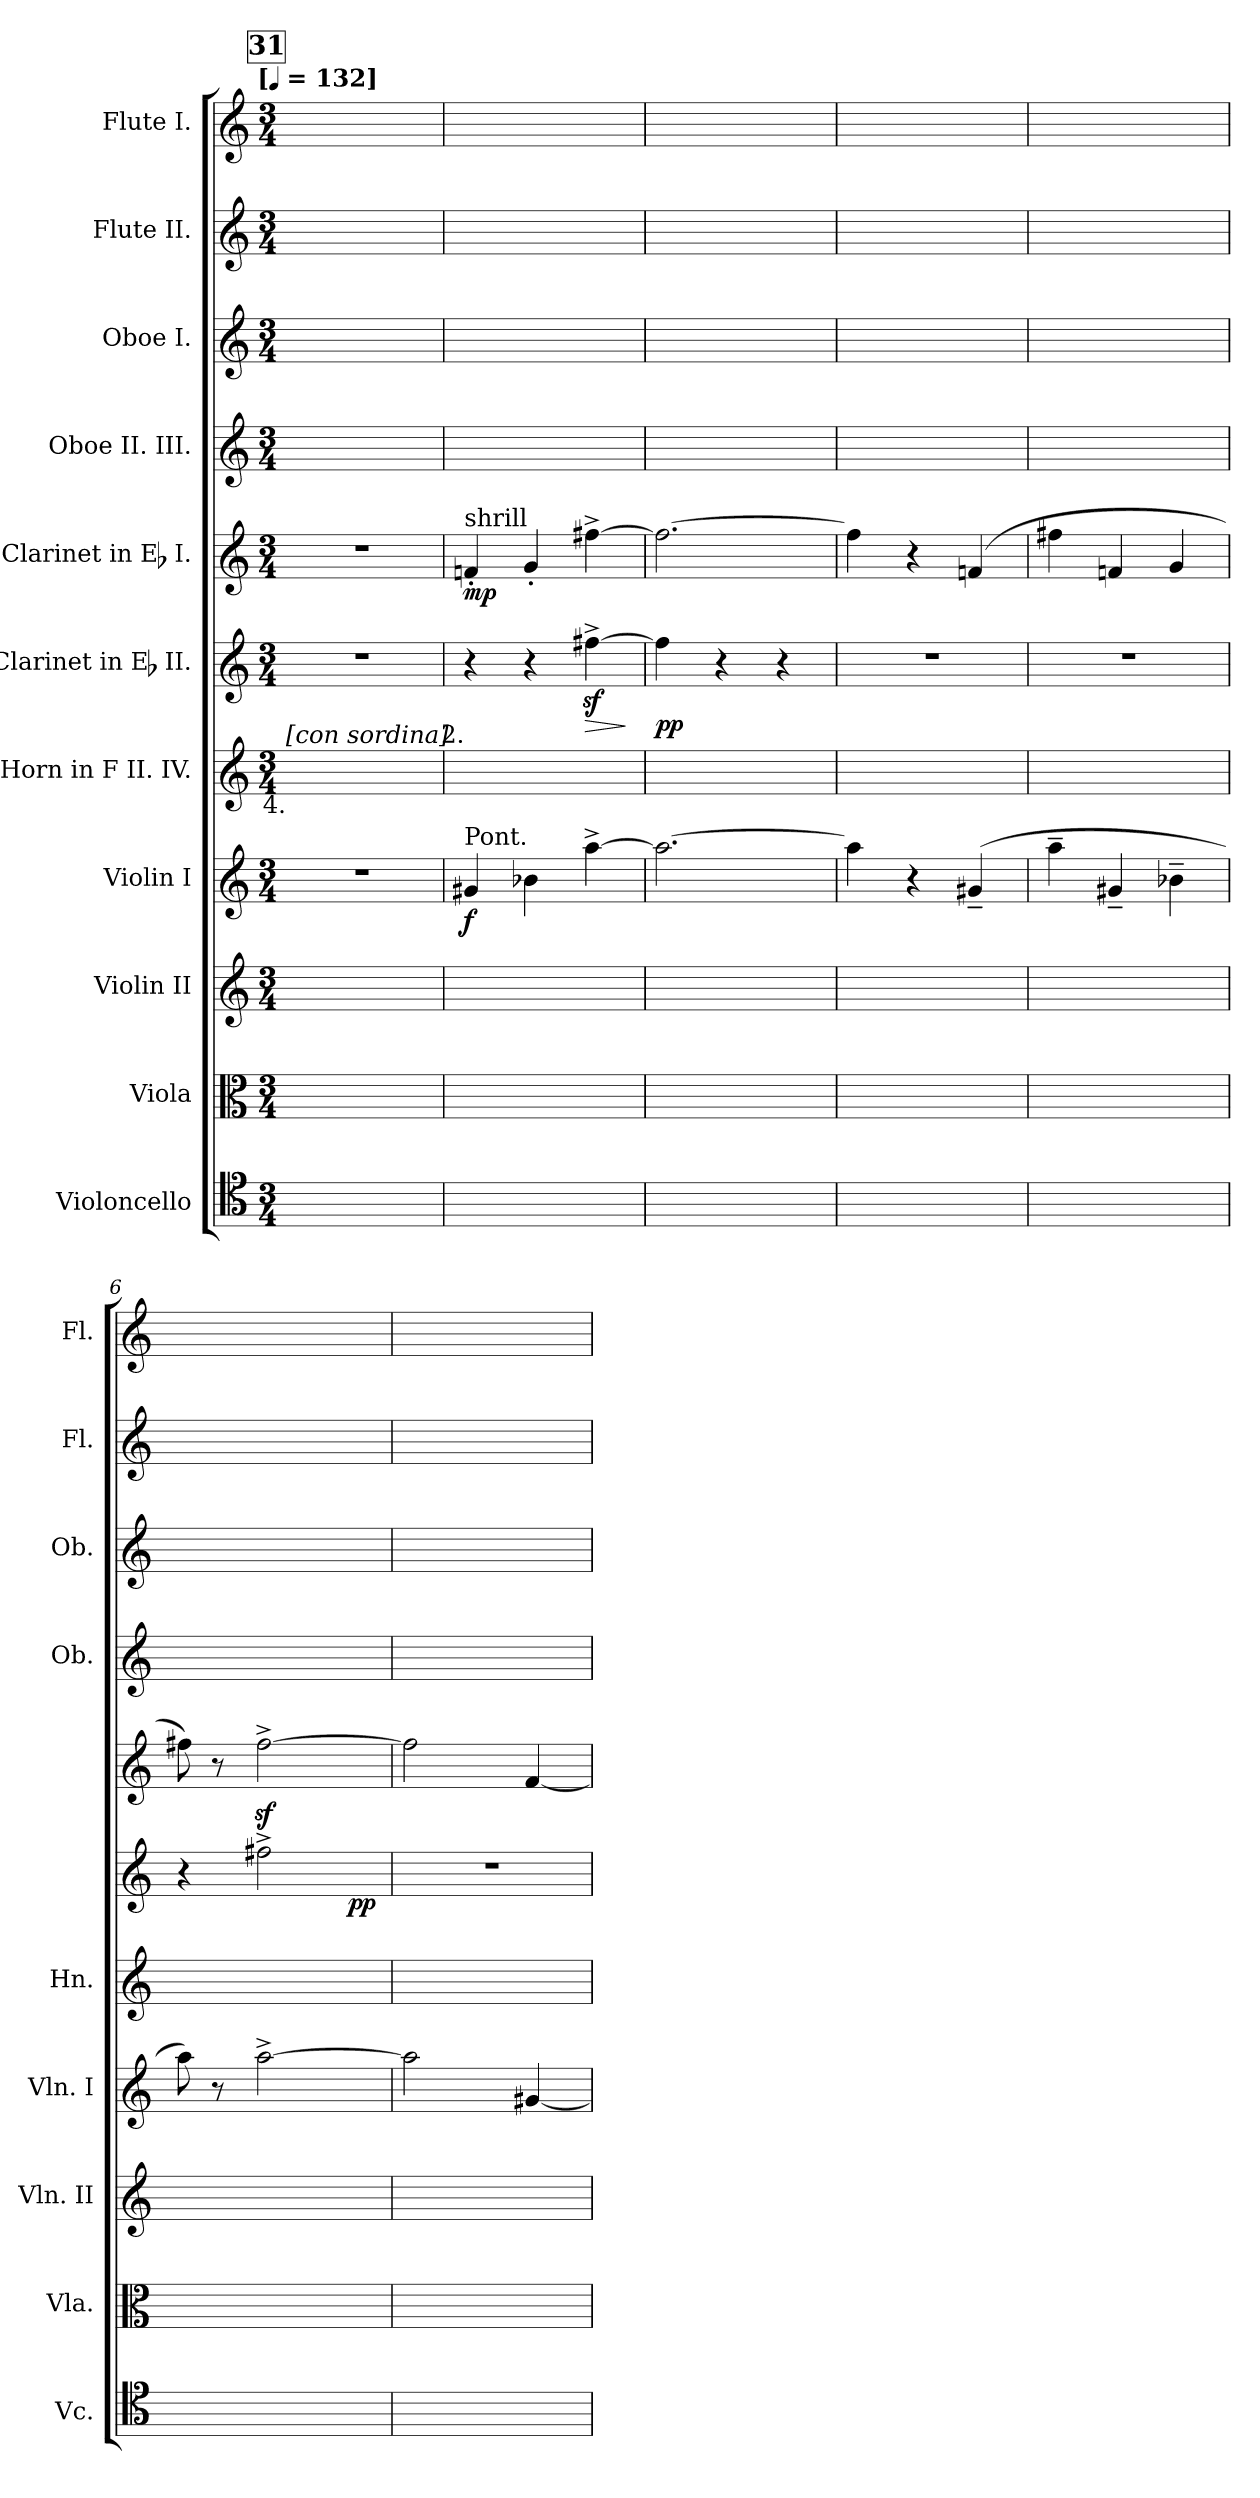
**kern	**kern	**kern	**kern	**dynam	**kern	**kern	**dynam	**kern	**dynam	**kern	**kern	**kern	**kern
*part11	*part10	*part9	*part8	*part8	*part7	*part6	*part6	*part5	*part5	*part4	*part3	*part2	*part1
*staff11	*staff10	*staff9	*staff8	*staff8	*staff7	*staff6	*staff6	*staff5	*staff5	*staff4	*staff3	*staff2	*staff1
*I"Violoncello	*I"Viola	*I"Violin II	*I"Violin I	*	*I"Horn in F II. IV.	*I"Clarinet in Eb II.	*	*I"Clarinet in Eb I.	*	*I"Oboe II. III.	*I"Oboe I.	*I"Flute II.	*I"Flute I.
*I'Vc.	*I'Vla.	*I'Vln. II	*I'Vln. I	*	*I'Hn.	*	*	*	*	*I'Ob.	*I'Ob.	*I'Fl.	*I'Fl.
*clefC4	*clefC3	*clefG2	*clefG2	*	*clefG2	*clefG2	*	*clefG2	*	*clefG2	*clefG2	*clefG2	*clefG2
*	*	*	*	*	*ITrd4c7	*ITrd-2c-3	*	*ITrd-2c-3	*	*	*	*	*
*k[]	*k[]	*k[]	*k[]	*	*k[b-]	*k[b-e-a-]	*	*k[b-e-a-]	*	*k[]	*k[]	*k[]	*k[]
!!LO:TX:omd:t=[[quarter] = 132]
*M3/4	*M3/4	*M3/4	*M3/4	*	*M3/4	*M3/4	*	*M3/4	*	*M3/4	*M3/4	*M3/4	*M3/4
*MM132	*MM132	*MM132	*MM132	*	*MM132	*MM132	*	*MM132	*	*MM132	*MM132	*MM132	*MM132
!!LO:REH:place=s1:t=31
=1	=1	=1	=1	=1	=1	=1	=1	=1	=1	=1	=1	=1	=1
!	!	!	!	!	!LO:TX:a:t=[con sordina]	!	!	!	!	!	!	!	!
!	!	!	!	!	!LO:TX:b:rj:t=4.	!	!	!	!	!	!	!	!
!LO:N:vis=4.	!LO:N:vis=4.	!LO:N:vis=4.	!	!	!	!	!	!	!	!	!	!LO:N:vis=4.	!
16%3ryy	16%3ryy	16%3ryy	4%3r	.	2.ryy	4%3r	.	4%3r	.	2.ryy	4%3ryy	16%3ryy	4%3ryy
!LO:N:vis=4.	!LO:N:vis=4.	!LO:N:vis=4.	!	!	!	!	!	!	!	!	!	!LO:N:vis=4.	!
16%3ryy	16%3ryy	16%3ryy	.	.	.	.	.	.	.	.	.	16%3ryy	.
!LO:N:vis=4.	!LO:N:vis=4.	!LO:N:vis=4.	!	!	!	!	!	!	!	!	!	!LO:N:vis=4.	!
16%3ryy	16%3ryy	16%3ryy	.	.	.	.	.	.	.	.	.	16%3ryy	.
!LO:N:vis=4.	!LO:N:vis=4.	!LO:N:vis=4.	!	!	!	!	!	!	!	!	!	!LO:N:vis=4.	!
16%3ryy	16%3ryy	16%3ryy	.	.	.	.	.	.	.	.	.	16%3ryy	.
=2	=2	=2	=2	=2	=2	=2	=2	=2	=2	=2	=2	=2	=2
!	!	!	!	!	!	!	!	!LO:TX:a:t=shrill	!	!	!	!	!
!	!	!	!	!	!LO:TX:a:rj:t=2.	!	!	!	!	!	!	!	!
!	!	!	!LO:TX:a:t=Pont.	!	!	!	!	!	!	!	!	!	!
!LO:N:vis=4.	!LO:N:vis=4.	!LO:N:vis=4.	!	!	!	!	!	!	!	!	!LO:N:vis=4.	!	!LO:N:vis=4.
16%3ryy	16%3ryy	16%3ryy	4g#X	f	2.ryy	4r	.	4a-X'	mp	4%3ryy	16%3ryy	4%3ryy	16%3ryy
!LO:N:vis=4.	!LO:N:vis=4.	!LO:N:vis=4.	!	!	!	!	!	!	!	!	!LO:N:vis=4.	!	!LO:N:vis=4.
16%3ryy	16%3ryy	16%3ryy	.	.	.	.	.	.	.	.	16%3ryy	.	16%3ryy
.	.	.	4b-X	.	.	4r	.	4b-'	.	.	.	.	.
!LO:N:vis=4.	!LO:N:vis=4.	!LO:N:vis=4.	!	!	!	!	!	!	!	!	!LO:N:vis=4.	!	!LO:N:vis=4.
16%3ryy	16%3ryy	16%3ryy	.	.	.	.	.	.	.	.	16%3ryy	.	16%3ryy
!	!	!	!	!	!	!	!LO:HP:b	!	!	!	!	!	!
.	.	.	[4aa^	.	.	[4aanz^	>	[4aan^	.	.	.	.	.
!LO:N:vis=4.	!LO:N:vis=4.	!LO:N:vis=4.	!	!	!	!	!	!	!	!	!LO:N:vis=4.	!	!LO:N:vis=4.
16%3ryy	16%3ryy	16%3ryy	.	.	.	.	.	.	.	.	16%3ryy	.	16%3ryy
.	.	.	.	.	.	.	]	.	.	.	.	.	.
=3	=3	=3	=3	=3	=3	=3	=3	=3	=3	=3	=3	=3	=3
!LO:N:vis=4.	!LO:N:vis=4.	!LO:N:vis=4.	!	!	!	!	!	!	!	!	!	!LO:N:vis=4.	!
16%3ryy	16%3ryy	16%3ryy	2.aa_	.	2.ryy	4aa]	pp	2.aa_	.	2.ryy	4%3ryy	16%3ryy	4%3ryy
!LO:N:vis=4.	!LO:N:vis=4.	!LO:N:vis=4.	!	!	!	!	!	!	!	!	!	!LO:N:vis=4.	!
16%3ryy	16%3ryy	16%3ryy	.	.	.	.	.	.	.	.	.	16%3ryy	.
.	.	.	.	.	.	4r	.	.	.	.	.	.	.
!LO:N:vis=4.	!LO:N:vis=4.	!LO:N:vis=4.	!	!	!	!	!	!	!	!	!	!LO:N:vis=4.	!
16%3ryy	16%3ryy	16%3ryy	.	.	.	.	.	.	.	.	.	16%3ryy	.
.	.	.	.	.	.	4r	.	.	.	.	.	.	.
!LO:N:vis=4.	!LO:N:vis=4.	!LO:N:vis=4.	!	!	!	!	!	!	!	!	!	!LO:N:vis=4.	!
16%3ryy	16%3ryy	16%3ryy	.	.	.	.	.	.	.	.	.	16%3ryy	.
=4	=4	=4	=4	=4	=4	=4	=4	=4	=4	=4	=4	=4	=4
!LO:N:vis=4.	!LO:N:vis=4.	!LO:N:vis=4.	!	!	!	!	!	!	!	!	!LO:N:vis=4.	!	!LO:N:vis=4.
16%3ryy	16%3ryy	16%3ryy	4aa]	.	2.ryy	4%3r	.	4aa]	.	4%3ryy	16%3ryy	4%3ryy	16%3ryy
!LO:N:vis=4.	!LO:N:vis=4.	!LO:N:vis=4.	!	!	!	!	!	!	!	!	!LO:N:vis=4.	!	!LO:N:vis=4.
16%3ryy	16%3ryy	16%3ryy	.	.	.	.	.	.	.	.	16%3ryy	.	16%3ryy
.	.	.	4r	.	.	.	.	4r	.	.	.	.	.
!LO:N:vis=4.	!LO:N:vis=4.	!LO:N:vis=4.	!	!	!	!	!	!	!	!	!LO:N:vis=4.	!	!LO:N:vis=4.
16%3ryy	16%3ryy	16%3ryy	.	.	.	.	.	.	.	.	16%3ryy	.	16%3ryy
.	.	.	(4g#X~	.	.	.	.	(4a-X	.	.	.	.	.
!LO:N:vis=4.	!LO:N:vis=4.	!LO:N:vis=4.	!	!	!	!	!	!	!	!	!LO:N:vis=4.	!	!LO:N:vis=4.
16%3ryy	16%3ryy	16%3ryy	.	.	.	.	.	.	.	.	16%3ryy	.	16%3ryy
=5	=5	=5	=5	=5	=5	=5	=5	=5	=5	=5	=5	=5	=5
!LO:N:vis=4.	!LO:N:vis=4.	!LO:N:vis=4.	!	!	!	!	!	!	!	!	!	!LO:N:vis=4.	!
16%3ryy	16%3ryy	16%3ryy	4aa~	.	2.ryy	4%3r	.	4aan	.	2.ryy	4%3ryy	16%3ryy	4%3ryy
!LO:N:vis=4.	!LO:N:vis=4.	!LO:N:vis=4.	!	!	!	!	!	!	!	!	!	!LO:N:vis=4.	!
16%3ryy	16%3ryy	16%3ryy	.	.	.	.	.	.	.	.	.	16%3ryy	.
.	.	.	4g#X~	.	.	.	.	4a-X	.	.	.	.	.
!LO:N:vis=4.	!LO:N:vis=4.	!LO:N:vis=4.	!	!	!	!	!	!	!	!	!	!LO:N:vis=4.	!
16%3ryy	16%3ryy	16%3ryy	.	.	.	.	.	.	.	.	.	16%3ryy	.
.	.	.	4b-X~	.	.	.	.	4b-	.	.	.	.	.
!LO:N:vis=4.	!LO:N:vis=4.	!LO:N:vis=4.	!	!	!	!	!	!	!	!	!	!LO:N:vis=4.	!
16%3ryy	16%3ryy	16%3ryy	.	.	.	.	.	.	.	.	.	16%3ryy	.
=6	=6	=6	=6	=6	=6	=6	=6	=6	=6	=6	=6	=6	=6
!LO:N:vis=4.	!LO:N:vis=4.	!LO:N:vis=4.	!	!	!	!	!	!	!	!	!LO:N:vis=4.	!	!LO:N:vis=4.
*	*	*	*	*	*	*^	*	*	*	*	*	*	*
16%3ryy	16%3ryy	16%3ryy	8aa)	.	2.ryy	4r	2ryy	.	8aan)	.	4%3ryy	16%3ryy	4%3ryy	16%3ryy
.	.	.	8r	.	.	.	.	.	8r	.	.	.	.	.
!LO:N:vis=4.	!LO:N:vis=4.	!LO:N:vis=4.	!	!	!	!	!	!	!	!	!	!LO:N:vis=4.	!	!LO:N:vis=4.
16%3ryy	16%3ryy	16%3ryy	.	.	.	.	.	.	.	.	.	16%3ryy	.	16%3ryy
.	.	.	[2aa^	.	.	2aanz^	.	.	[2aa^	.	.	.	.	.
!LO:N:vis=4.	!LO:N:vis=4.	!LO:N:vis=4.	!	!	!	!	!	!	!	!	!	!LO:N:vis=4.	!	!LO:N:vis=4.
16%3ryy	16%3ryy	16%3ryy	.	.	.	.	.	.	.	.	.	16%3ryy	.	16%3ryy
.	.	.	.	.	.	.	16ryy	.	.	.	.	.	.	.
!LO:N:vis=4.	!LO:N:vis=4.	!LO:N:vis=4.	!	!	!	!	!	!	!	!	!	!LO:N:vis=4.	!	!LO:N:vis=4.
16%3ryy	16%3ryy	16%3ryy	.	.	.	.	8.ryy	pp	.	.	.	16%3ryy	.	16%3ryy
=7	=7	=7	=7	=7	=7	=7	=7	=7	=7	=7	=7	=7	=7	=7
!LO:N:vis=4.	!LO:N:vis=4.	!LO:N:vis=4.	!	!	!	!	!	!	!	!	!	!	!LO:N:vis=4.	!
*	*	*	*	*	*	*v	*v	*	*	*	*	*	*	*
16%3ryy	16%3ryy	16%3ryy	2aa]	.	2.ryy	4%3r	.	2aa]	.	2.ryy	4%3ryy	16%3ryy	4%3ryy
!LO:N:vis=4.	!LO:N:vis=4.	!LO:N:vis=4.	!	!	!	!	!	!	!	!	!	!LO:N:vis=4.	!
16%3ryy	16%3ryy	16%3ryy	.	.	.	.	.	.	.	.	.	16%3ryy	.
!LO:N:vis=4.	!LO:N:vis=4.	!LO:N:vis=4.	!	!	!	!	!	!	!	!	!	!LO:N:vis=4.	!
16%3ryy	16%3ryy	16%3ryy	.	.	.	.	.	.	.	.	.	16%3ryy	.
.	.	.	[4g#X	.	.	.	.	[4a-	.	.	.	.	.
!LO:N:vis=4.	!LO:N:vis=4.	!LO:N:vis=4.	!	!	!	!	!	!	!	!	!	!LO:N:vis=4.	!
16%3ryy	16%3ryy	16%3ryy	.	.	.	.	.	.	.	.	.	16%3ryy	.
=	=	=	=	=	=	=	=	=	=	=	=	=	=
*-	*-	*-	*-	*-	*-	*-	*-	*-	*-	*-	*-	*-	*-
